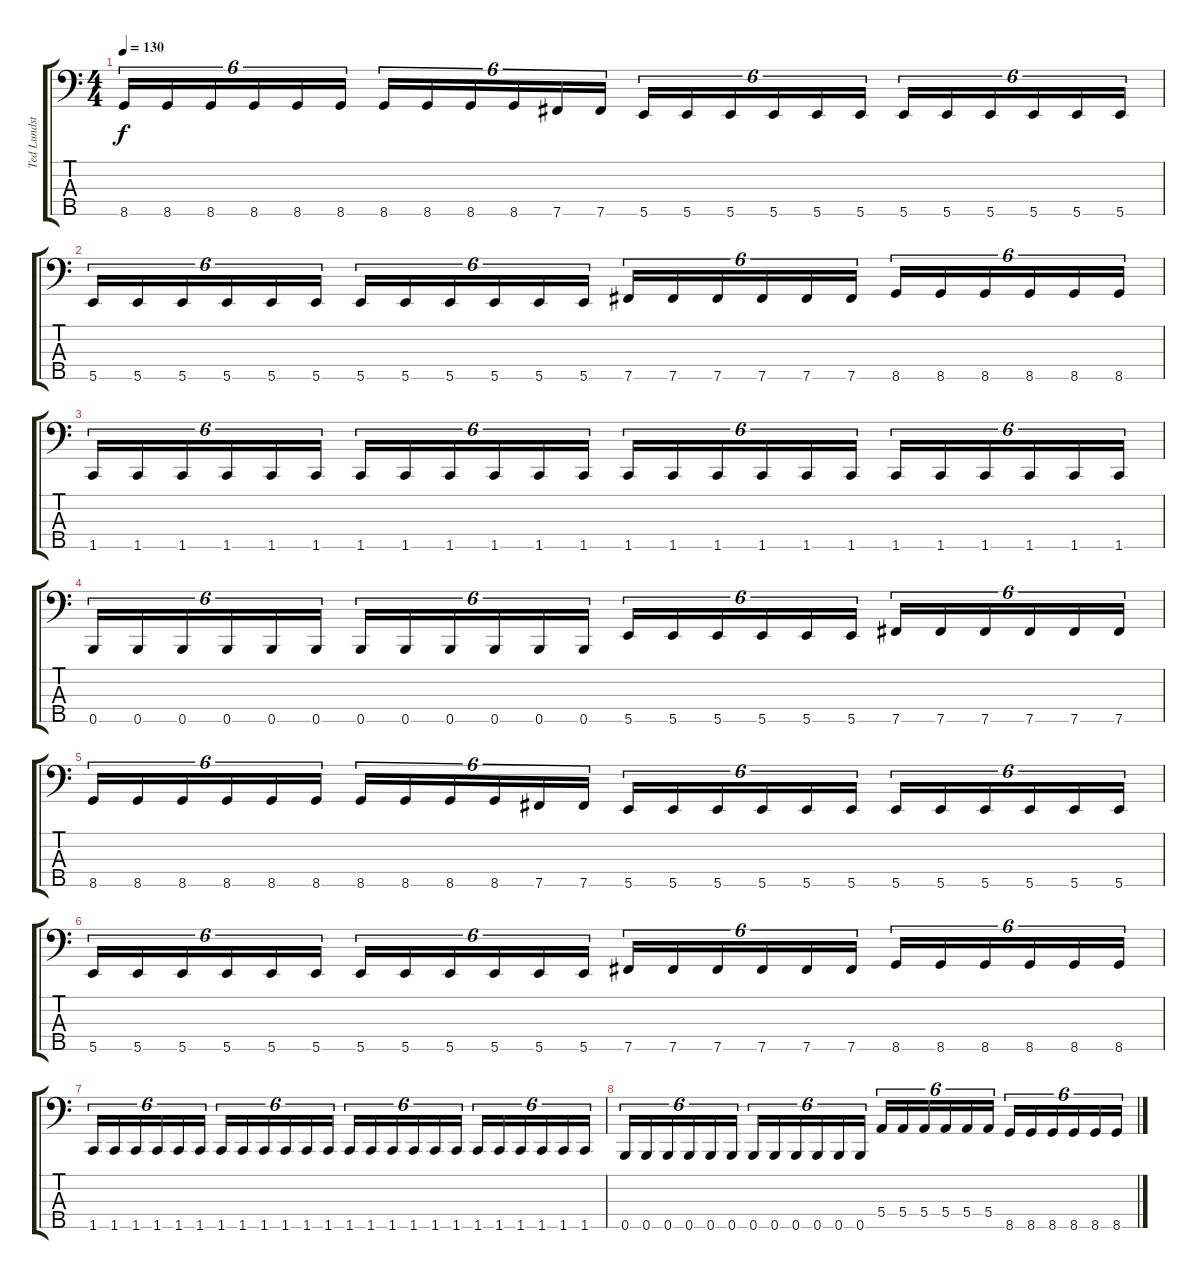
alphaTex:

\track ("Ted Lundström" "Ted Lundst") {instrument electricbasspick}
\staff {score tabs}
\tuning (G2 D2 A1 E1 B0) {hide}
\ts (4 4)
\tempo 130
\clef f4
\ks c
8.5.16{tu (6 4) dy f} 8.5.16{tu (6 4)} 8.5.16{tu (6 4)} 8.5.16{tu (6 4)} 8.5.16{tu (6 4)} 8.5.16{tu (6 4)} 8.5.16{tu (6 4)} 8.5.16{tu (6 4)} 8.5.16{tu (6 4)} 8.5.16{tu (6 4)} 7.5.16{tu (6 4)} 7.5.16{tu (6 4)} 5.5.16{tu (6 4)} 5.5.16{tu (6 4)} 5.5.16{tu (6 4)} 5.5.16{tu (6 4)} 5.5.16{tu (6 4)} 5.5.16{tu (6 4)} 5.5.16{tu (6 4)} 5.5.16{tu (6 4)} 5.5.16{tu (6 4)} 5.5.16{tu (6 4)} 5.5.16{tu (6 4)} 5.5.16{tu (6 4)} |
5.5.16{tu (6 4)} 5.5.16{tu (6 4)} 5.5.16{tu (6 4)} 5.5.16{tu (6 4)} 5.5.16{tu (6 4)} 5.5.16{tu (6 4)} 5.5.16{tu (6 4)} 5.5.16{tu (6 4)} 5.5.16{tu (6 4)} 5.5.16{tu (6 4)} 5.5.16{tu (6 4)} 5.5.16{tu (6 4)} 7.5.16{tu (6 4)} 7.5.16{tu (6 4)} 7.5.16{tu (6 4)} 7.5.16{tu (6 4)} 7.5.16{tu (6 4)} 7.5.16{tu (6 4)} 8.5.16{tu (6 4)} 8.5.16{tu (6 4)} 8.5.16{tu (6 4)} 8.5.16{tu (6 4)} 8.5.16{tu (6 4)} 8.5.16{tu (6 4)} |
1.5.16{tu (6 4)} 1.5.16{tu (6 4)} 1.5.16{tu (6 4)} 1.5.16{tu (6 4)} 1.5.16{tu (6 4)} 1.5.16{tu (6 4)} 1.5.16{tu (6 4)} 1.5.16{tu (6 4)} 1.5.16{tu (6 4)} 1.5.16{tu (6 4)} 1.5.16{tu (6 4)} 1.5.16{tu (6 4)} 1.5.16{tu (6 4)} 1.5.16{tu (6 4)} 1.5.16{tu (6 4)} 1.5.16{tu (6 4)} 1.5.16{tu (6 4)} 1.5.16{tu (6 4)} 1.5.16{tu (6 4)} 1.5.16{tu (6 4)} 1.5.16{tu (6 4)} 1.5.16{tu (6 4)} 1.5.16{tu (6 4)} 1.5.16{tu (6 4)} |
0.5.16{tu (6 4)} 0.5.16{tu (6 4)} 0.5.16{tu (6 4)} 0.5.16{tu (6 4)} 0.5.16{tu (6 4)} 0.5.16{tu (6 4)} 0.5.16{tu (6 4)} 0.5.16{tu (6 4)} 0.5.16{tu (6 4)} 0.5.16{tu (6 4)} 0.5.16{tu (6 4)} 0.5.16{tu (6 4)} 5.5.16{tu (6 4)} 5.5.16{tu (6 4)} 5.5.16{tu (6 4)} 5.5.16{tu (6 4)} 5.5.16{tu (6 4)} 5.5.16{tu (6 4)} 7.5.16{tu (6 4)} 7.5.16{tu (6 4)} 7.5.16{tu (6 4)} 7.5.16{tu (6 4)} 7.5.16{tu (6 4)} 7.5.16{tu (6 4)} |
8.5.16{tu (6 4)} 8.5.16{tu (6 4)} 8.5.16{tu (6 4)} 8.5.16{tu (6 4)} 8.5.16{tu (6 4)} 8.5.16{tu (6 4)} 8.5.16{tu (6 4)} 8.5.16{tu (6 4)} 8.5.16{tu (6 4)} 8.5.16{tu (6 4)} 7.5.16{tu (6 4)} 7.5.16{tu (6 4)} 5.5.16{tu (6 4)} 5.5.16{tu (6 4)} 5.5.16{tu (6 4)} 5.5.16{tu (6 4)} 5.5.16{tu (6 4)} 5.5.16{tu (6 4)} 5.5.16{tu (6 4)} 5.5.16{tu (6 4)} 5.5.16{tu (6 4)} 5.5.16{tu (6 4)} 5.5.16{tu (6 4)} 5.5.16{tu (6 4)} |
5.5.16{tu (6 4)} 5.5.16{tu (6 4)} 5.5.16{tu (6 4)} 5.5.16{tu (6 4)} 5.5.16{tu (6 4)} 5.5.16{tu (6 4)} 5.5.16{tu (6 4)} 5.5.16{tu (6 4)} 5.5.16{tu (6 4)} 5.5.16{tu (6 4)} 5.5.16{tu (6 4)} 5.5.16{tu (6 4)} 7.5.16{tu (6 4)} 7.5.16{tu (6 4)} 7.5.16{tu (6 4)} 7.5.16{tu (6 4)} 7.5.16{tu (6 4)} 7.5.16{tu (6 4)} 8.5.16{tu (6 4)} 8.5.16{tu (6 4)} 8.5.16{tu (6 4)} 8.5.16{tu (6 4)} 8.5.16{tu (6 4)} 8.5.16{tu (6 4)} |
1.5.16{tu (6 4)} 1.5.16{tu (6 4)} 1.5.16{tu (6 4)} 1.5.16{tu (6 4)} 1.5.16{tu (6 4)} 1.5.16{tu (6 4)} 1.5.16{tu (6 4)} 1.5.16{tu (6 4)} 1.5.16{tu (6 4)} 1.5.16{tu (6 4)} 1.5.16{tu (6 4)} 1.5.16{tu (6 4)} 1.5.16{tu (6 4)} 1.5.16{tu (6 4)} 1.5.16{tu (6 4)} 1.5.16{tu (6 4)} 1.5.16{tu (6 4)} 1.5.16{tu (6 4)} 1.5.16{tu (6 4)} 1.5.16{tu (6 4)} 1.5.16{tu (6 4)} 1.5.16{tu (6 4)} 1.5.16{tu (6 4)} 1.5.16{tu (6 4)} |
0.5.16{tu (6 4)} 0.5.16{tu (6 4)} 0.5.16{tu (6 4)} 0.5.16{tu (6 4)} 0.5.16{tu (6 4)} 0.5.16{tu (6 4)} 0.5.16{tu (6 4)} 0.5.16{tu (6 4)} 0.5.16{tu (6 4)} 0.5.16{tu (6 4)} 0.5.16{tu (6 4)} 0.5.16{tu (6 4)} 5.4.16{tu (6 4)} 5.4.16{tu (6 4)} 5.4.16{tu (6 4)} 5.4.16{tu (6 4)} 5.4.16{tu (6 4)} 5.4.16{tu (6 4)} 8.5.16{tu (6 4)} 8.5.16{tu (6 4)} 8.5.16{tu (6 4)} 8.5.16{tu (6 4)} 8.5.16{tu (6 4)} 8.5.16{tu (6 4)}
